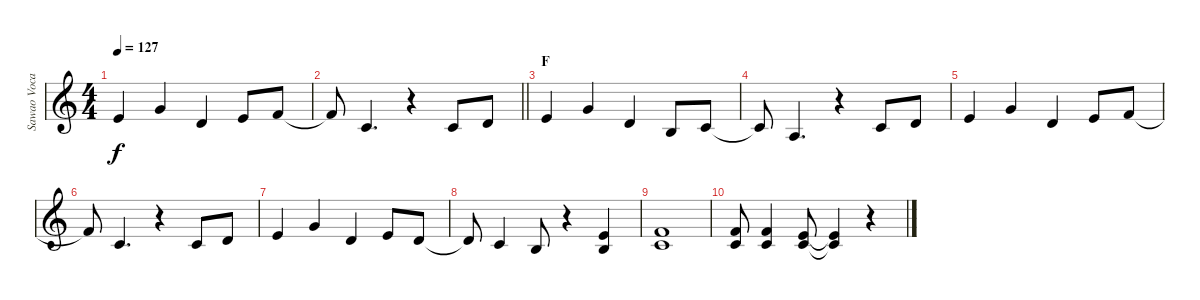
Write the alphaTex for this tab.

\track ("Sawao Vocal" "Sawao Voca") {instrument synthbrass1}
\staff {score}
\tuning (E4 B3 G3 D3 A2 E2) {hide}
\ts (4 4)
\tempo 127
\clef g2
\ks c
0.1.4{dy f} 3.1.4 3.2.4 0.1.8 1.1.8 |
\barLineRight lightlight
1.1{t}.8 1.2.4{d} r.4 1.2.8 3.2.8 |
\section ("" "F")
0.1.4 3.1.4 3.2.4 0.2.8 1.2.8 |
1.2{t}.8 2.3.4{d} r.4 1.2.8 3.2.8 |
0.1.4 3.1.4 3.2.4 0.1.8 1.1.8 |
1.1{t}.8 1.2.4{d} r.4 1.2.8 3.2.8 |
0.1.4 3.1.4 3.2.4 0.1.8 3.2.8 |
3.2{t}.8 1.2.4 0.2.8 r.4 (0.1 0.2).4 |
(1.1 1.2).1 |
(1.1 1.2).8 (1.1 1.2).4 (0.1 1.2).8 (0.1{t} 1.2{t}).4 r.4
